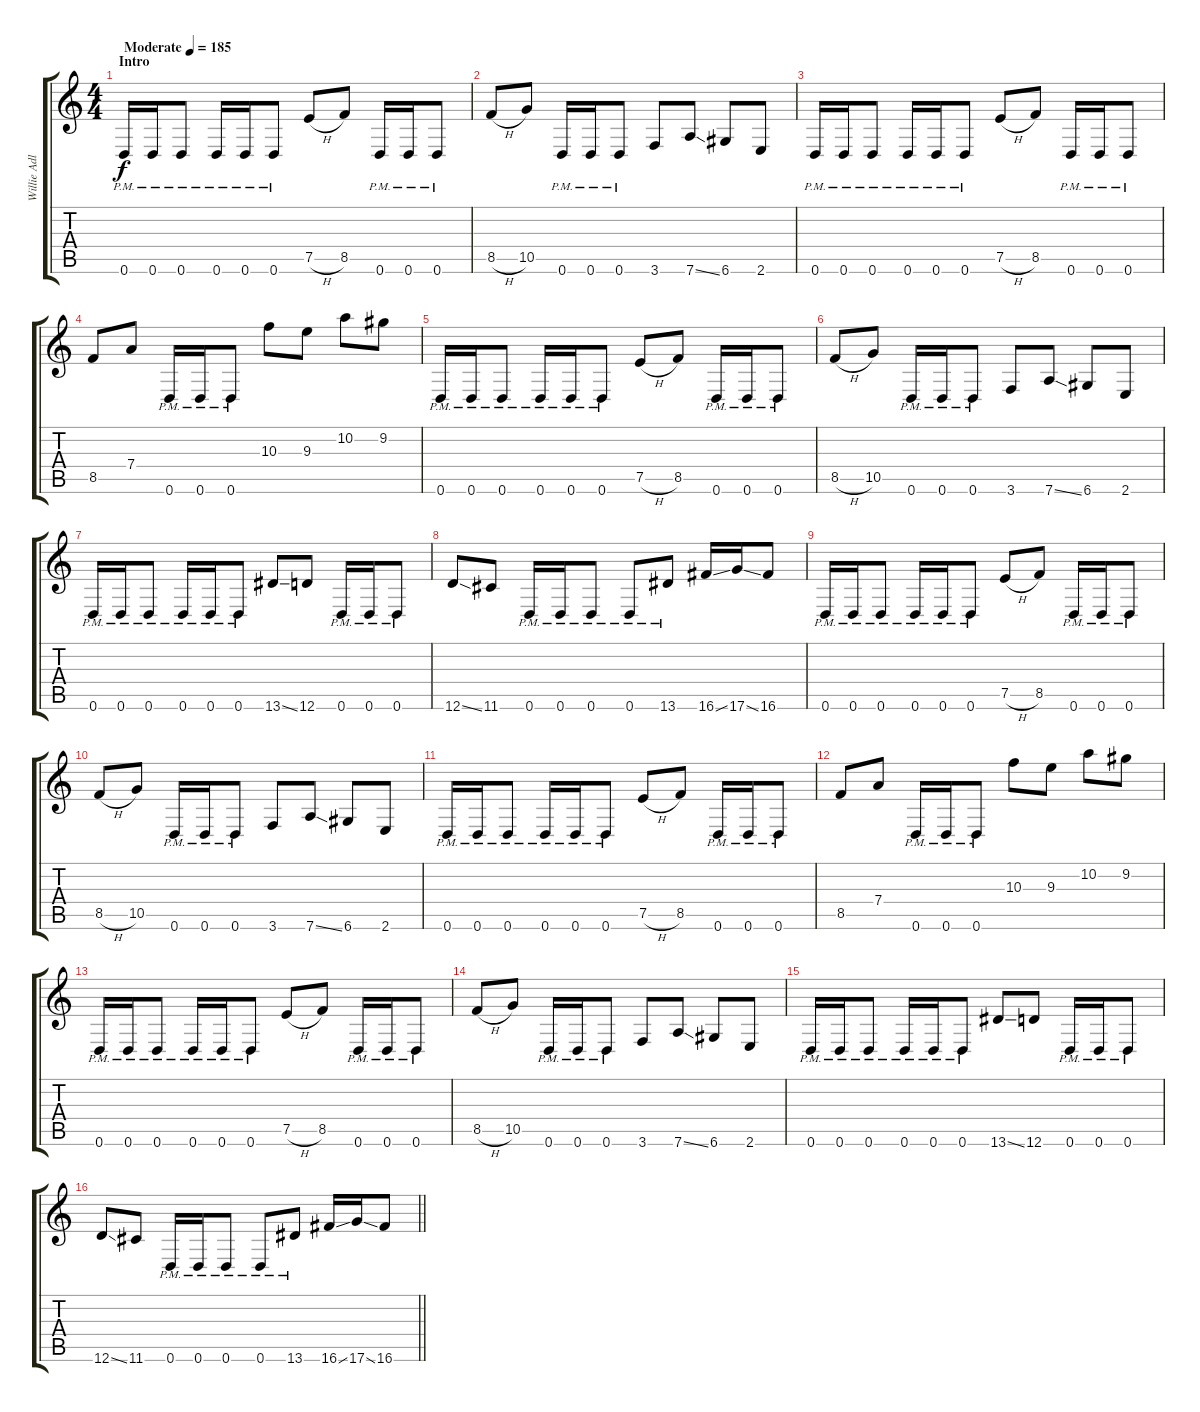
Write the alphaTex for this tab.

\track ("Willie Adler - Rhythm" "Willie Adl") {instrument distortionguitar}
\staff {score tabs}
\tuning (E4 B3 G3 D3 A2 D2) {hide}
\ts (4 4)
\section ("" "Intro")
\tempo (185 "Moderate")
\clef g2
\ks c
0.6{pm}.16{dy f instrument distortionguitar} 0.6{pm}.16 0.6{pm}.8 0.6{pm}.16 0.6{pm}.16 0.6{pm}.8 7.5{h}.8 8.5.8 0.6{pm}.16 0.6{pm}.16 0.6{pm}.8 |
8.5{h}.8 10.5.8 0.6{pm}.16 0.6{pm}.16 0.6{pm}.8 3.6.8 7.6{ss}.8 6.6.8 2.6.8 |
0.6{pm}.16 0.6{pm}.16 0.6{pm}.8 0.6{pm}.16 0.6{pm}.16 0.6{pm}.8 7.5{h}.8 8.5.8 0.6{pm}.16 0.6{pm}.16 0.6{pm}.8 |
8.5.8 7.4.8 0.6{pm}.16 0.6{pm}.16 0.6{pm}.8 10.3.8 9.3.8 10.2.8 9.2.8 |
0.6{pm}.16 0.6{pm}.16 0.6{pm}.8 0.6{pm}.16 0.6{pm}.16 0.6{pm}.8 7.5{h}.8 8.5.8 0.6{pm}.16 0.6{pm}.16 0.6{pm}.8 |
8.5{h}.8 10.5.8 0.6{pm}.16 0.6{pm}.16 0.6{pm}.8 3.6.8 7.6{ss}.8 6.6.8 2.6.8 |
0.6{pm}.16 0.6{pm}.16 0.6{pm}.8 0.6{pm}.16 0.6{pm}.16 0.6{pm}.8 13.6{ss}.8 12.6.8 0.6{pm}.16 0.6{pm}.16 0.6{pm}.8 |
12.6{ss}.8 11.6.8 0.6{pm}.16 0.6{pm}.16 0.6{pm}.8 0.6{pm}.8 13.6{pm}.8 16.6{ss}.16 17.6{ss}.16 16.6.8 |
0.6{pm}.16 0.6{pm}.16 0.6{pm}.8 0.6{pm}.16 0.6{pm}.16 0.6{pm}.8 7.5{h}.8 8.5.8 0.6{pm}.16 0.6{pm}.16 0.6{pm}.8 |
8.5{h}.8 10.5.8 0.6{pm}.16 0.6{pm}.16 0.6{pm}.8 3.6.8 7.6{ss}.8 6.6.8 2.6.8 |
0.6{pm}.16 0.6{pm}.16 0.6{pm}.8 0.6{pm}.16 0.6{pm}.16 0.6{pm}.8 7.5{h}.8 8.5.8 0.6{pm}.16 0.6{pm}.16 0.6{pm}.8 |
8.5.8 7.4.8 0.6{pm}.16 0.6{pm}.16 0.6{pm}.8 10.3.8 9.3.8 10.2.8 9.2.8 |
0.6{pm}.16 0.6{pm}.16 0.6{pm}.8 0.6{pm}.16 0.6{pm}.16 0.6{pm}.8 7.5{h}.8 8.5.8 0.6{pm}.16 0.6{pm}.16 0.6{pm}.8 |
8.5{h}.8 10.5.8 0.6{pm}.16 0.6{pm}.16 0.6{pm}.8 3.6.8 7.6{ss}.8 6.6.8 2.6.8 |
0.6{pm}.16 0.6{pm}.16 0.6{pm}.8 0.6{pm}.16 0.6{pm}.16 0.6{pm}.8 13.6{ss}.8 12.6.8 0.6{pm}.16 0.6{pm}.16 0.6{pm}.8 |
\barLineRight lightlight
12.6{ss}.8 11.6.8 0.6{pm}.16 0.6{pm}.16 0.6{pm}.8 0.6{pm}.8 13.6{pm}.8 16.6{ss}.16 17.6{ss}.16 16.6.8
